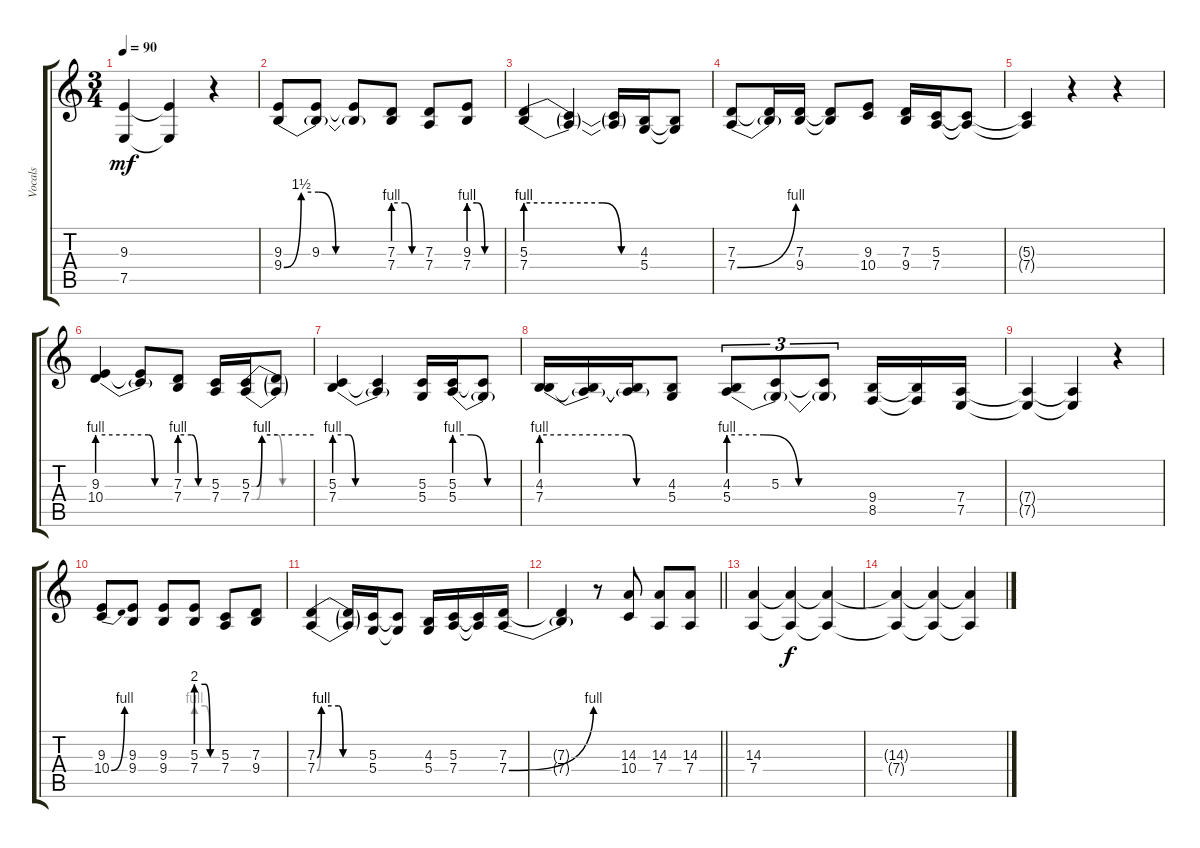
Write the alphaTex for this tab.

\track ("Vocals" "Vocals") {instrument clarinet}
\staff {score tabs}
\tuning (E4 B3 G3 D3 A2 D2) {hide}
\ts (3 4)
\tempo 90
\clef g2
\ks c
(9.3 7.5).4{dy mf} (9.3{t} 7.5{t}).4 r.4 |
(9.3 9.4{be (custom 0 0 10 6 20 6 30 0 60 0)}).8 (9.3 9.4{t}).8 (9.3{t} 9.4{t}).8 (7.3 7.4{be (custom 0 4 25 4 40 0 60 0)}).8 (7.3 7.4).8 (9.3 7.4{be (custom 0 4 15 4 30 0 60 0)}).8 |
(5.3{be (custom 0 4 40 4 50 0 60 0)} 7.4{be (custom 0 4 40 4 50 0 60 0)}).4 (5.3{t} 7.4{t}).4 (5.3{t} 7.4{t}).16 (4.3 5.4).16 (4.3{t} 5.4{t}).8 |
(7.3 7.4{be (bend 0 0 60 4)}).8 (7.3{t} 7.4{t}).16 (7.3 9.4).16 (7.3{t} 9.4{t}).8 (9.3 10.4).8 (7.3 9.4).16 (5.3 7.4).16 (5.3{t} 7.4{t}).8 |
(5.3{t} 7.4{t}).4 r.4 r.4 |
(9.3 10.4{be (custom 0 4 40 4 45 0 60 0)}).4 (9.3{t} 10.4{t}).8 (7.3 7.4{be (custom 0 4 25 4 40 0 60 0)}).8 (5.3 7.4).16 (5.3{be (custom 0 0 5 0 10 4 60 4)} 7.4{be (custom 0 0 5 0 10 4 25 4 30 0 60 0)}).16 (5.3{t} 7.4{t}).8 |
(5.3 7.4{be (custom 0 4 10 4 15 0 60 0)}).4 (5.3{t} 7.4{t}).4 (5.3 5.4).16 (5.3 5.4{be (custom 0 4 15 4 30 0 60 0)}).16 (5.3{t} 5.4{t}).8 |
(4.3 7.4{be (custom 0 4 40 4 45 0 60 0)}).16 (4.3{t} 7.4{t}).16 (4.3{t} 7.4{t}).16 (4.3 5.4).8 (4.3 5.4{be (custom 0 4 15 4 30 0 60 0)}).8{tu (3 2)} (5.3 5.4{t}).8{tu (3 2)} (5.3{t} 5.4{t}).8{tu (3 2)} (9.4 8.5).16 (9.4{t} 8.5{t}).16 (7.4 7.5).16 |
(7.4{t} 7.5{t}).4 (7.4{t} 7.5{t}).4 r.4 |
(9.3 10.4{be (bend 0 0 60 4)}).8 (9.3 9.4).8 (9.3 9.4).8 (5.3{be (custom 0 8 25 8 40 0 60 0)} 7.4{be (custom 0 4 25 4 40 0 60 0)}).8 (5.3 7.4).8 (7.3 9.4).8 |
(7.3{be (custom 0 0 5 4 25 4 30 0 60 0)} 7.4{be (custom 0 0 5 4 25 4 30 0 60 0)}).4 (7.3{t} 7.4{t}).16 (5.3 5.4).16 (5.3{t} 5.4{t}).8 (4.3 5.4).16 (5.3 7.4).16 (5.3{t} 7.4{t}).16 (7.3 7.4{be (bend 0 0 60 4)}).16 |
\barLineRight lightlight
(7.3{t} 7.4{t}).4 r.8 (14.3 10.4).8 (14.3 7.4).8 (14.3 7.4).8 |
\section ("" "")
(14.3 7.4).4 (14.3{t} 7.4{t}).4{dy f} (14.3{t} 7.4{t}).4 |
(14.3{t} 7.4{t}).4 (14.3{t} 7.4{t}).4 (14.3{t} 7.4{t}).4
